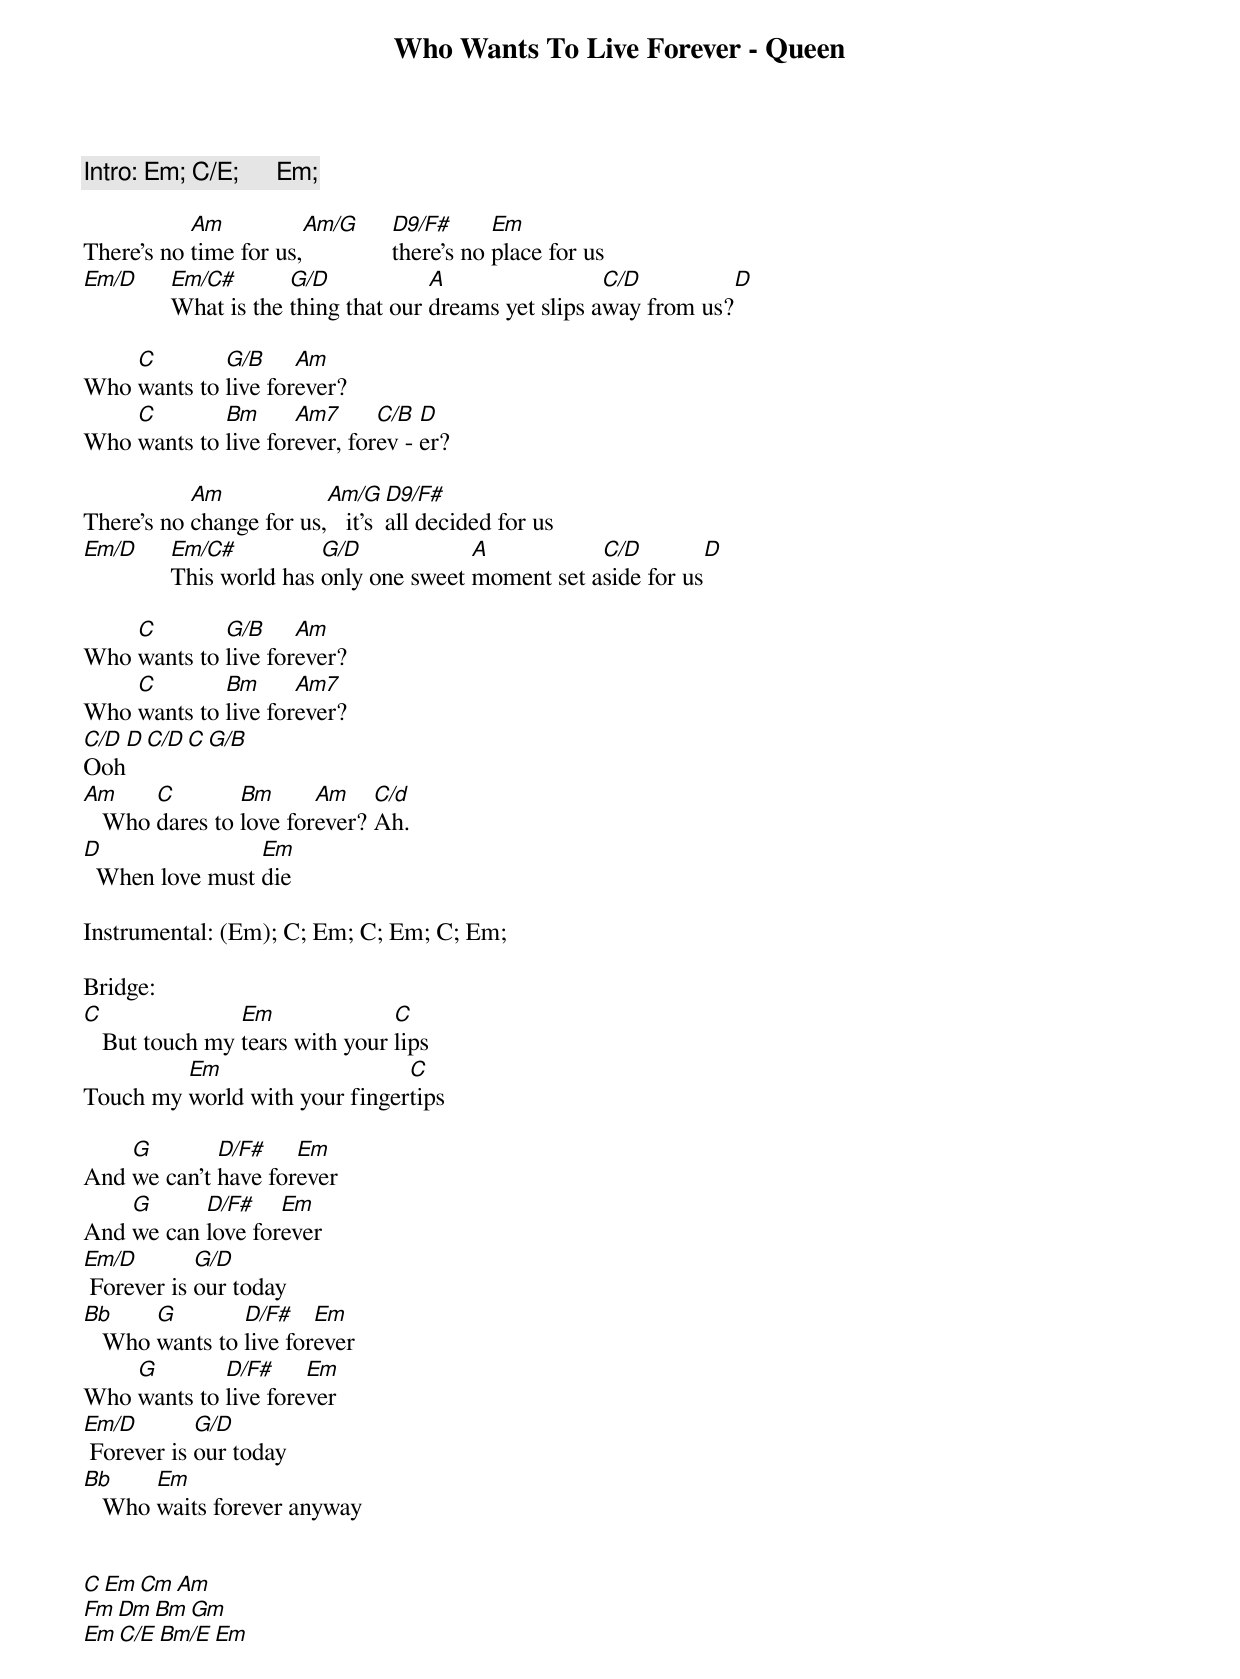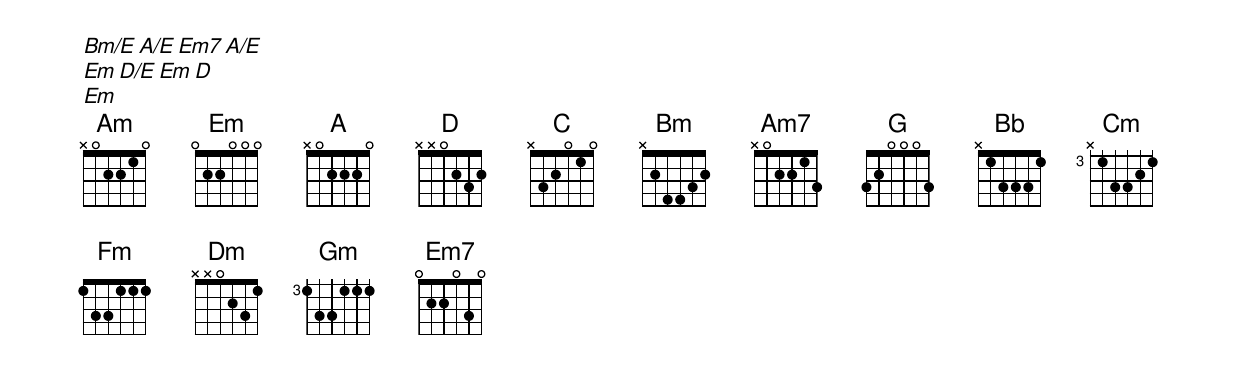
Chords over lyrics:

Who Wants To Live Forever - Queen


Intro: Em; C/E;      Em;

           Am          Am/G D9/F#      Em
There's no time for us,     there's no place for us
Em/D Em/C#       G/D            A                 C/D         D
     What is the thing that our dreams yet slips away from us?

    C        G/B     Am
Who wants to live forever?
    C        Bm      Am7      C/B  D
Who wants to live forever, forev - er?

           Am            Am/G    D9/F#
There's no change for us,   it's all decided for us
Em/D Em/C#          G/D            A           C/D        D
     This world has only one sweet moment set aside for us

    C        G/B     Am
Who wants to live forever?
    C        Bm      Am7
Who wants to live forever?
C/D D C/D   C   G/B
Ooh
Am     C        Bm      Am    C/d
   Who dares to love forever? Ah.
D                Em
  When love must die

Instrumental: (Em); C; Em; C; Em; C; Em;

Bridge:
C               Em              C
   But touch my tears with your lips
         Em                    C
Touch my world with your fingertips

    G        D/F#    Em
And we can't have forever
    G      D/F#    Em
And we can love forever
Em/D        G/D
 Forever is our today
Bb     G        D/F#    Em
   Who wants to live forever
    G        D/F#     Em
Who wants to live forever
Em/D        G/D
 Forever is our today
Bb     Em
   Who waits forever anyway


C Em Cm Am
Fm Dm Bm Gm
Em C/E Bm/E Em
Bm/E A/E Em7 A/E
Em D/E Em D
Em
